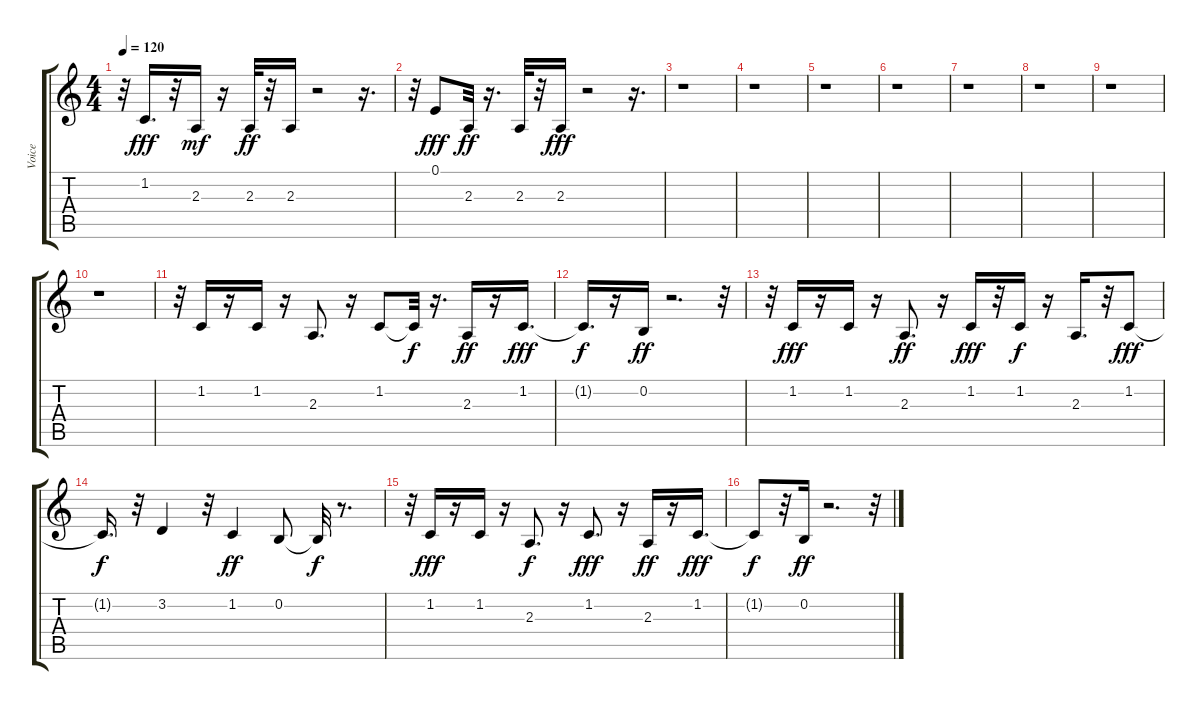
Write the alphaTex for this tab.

\track ("Voice" "Voice") {instrument voiceoohs}
\staff {score tabs}
\tuning (E4 B3 G3 D3 A2 E2) {hide}
\ts (4 4)
\tempo 120
\clef g2
\ks c
r.32{dy ff} 1.2.16{d dy fff} r.32 2.3.16{dy mf} r.16 2.3.32{dy ff} r.32 2.3.16 r.2 r.16{d} |
r.32 0.1.8{dy fff} 2.3.32{dy ff} r.16{d} 2.3.32 r.32 2.3.16{dy fff} r.2 r.16{d} |
r.1 |
r.1 |
r.1 |
r.1 |
r.1 |
r.1 |
r.1 |
r.1 |
r.32 1.2.16 r.16 1.2.16 r.16 2.3.8{d} r.16 1.2.8 1.2{t}.32{dy f} r.16{d} 2.3.16{dy ff} r.16 1.2.16{d dy fff} |
1.2{t}.16{d dy f} r.16 0.2.16{dy ff} r.2{d} r.32 |
r.32 1.2.16{dy fff} r.16 1.2.16 r.16 2.3.8{d dy ff} r.16 1.2.16{dy fff} r.32 1.2.16{dy f} r.16 2.3.16{d} r.32 1.2.8{dy fff} |
1.2{t}.16{d dy f} r.32 3.2.4 r.32 1.2.4{dy ff} 0.2.8 0.2{t}.32{dy f} r.8{d} |
r.32 1.2.16{dy fff} r.16 1.2.16 r.16 2.3.8{d dy f} r.16 1.2.8{d dy fff} r.16 2.3.16{dy ff} r.16 1.2.16{d dy fff} |
1.2{t}.8{dy f} r.32 0.2.16{dy ff} r.2{d} r.32
